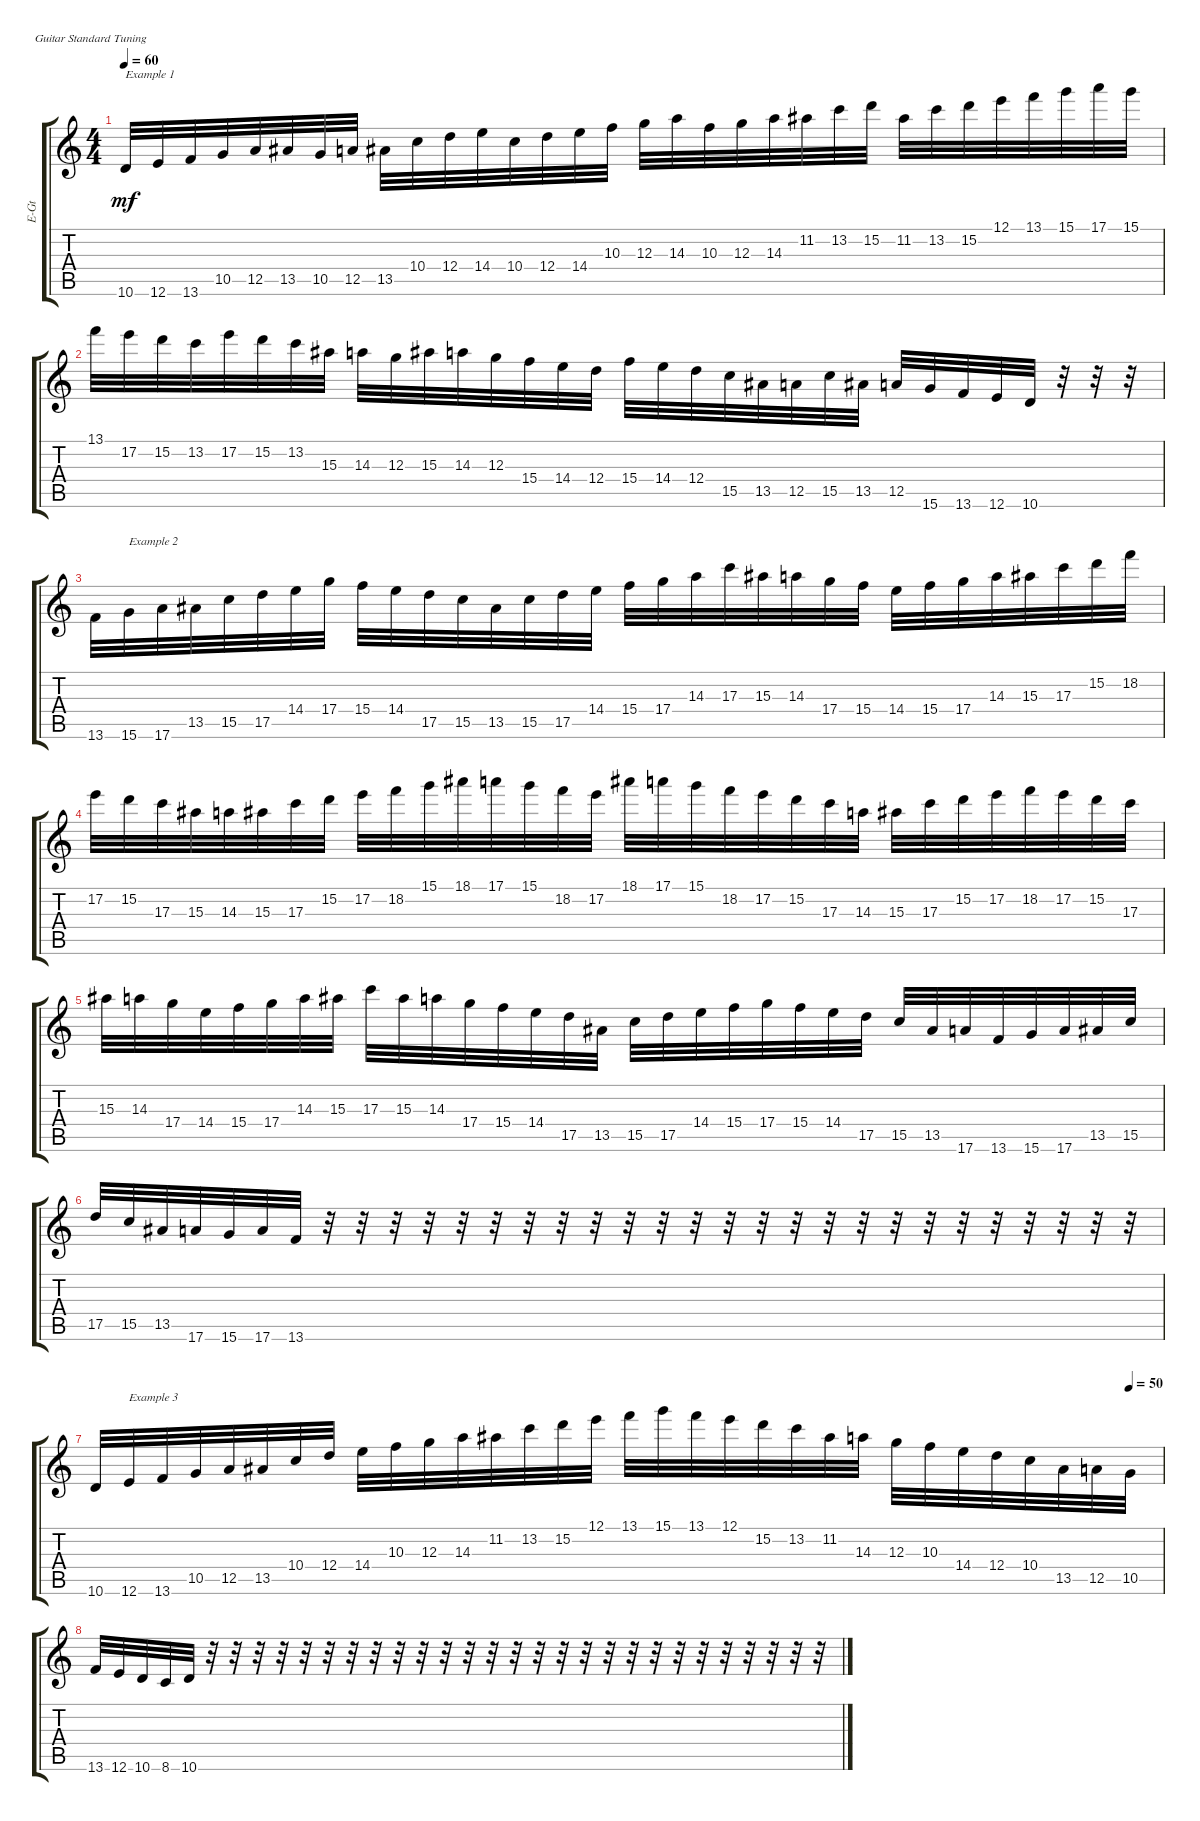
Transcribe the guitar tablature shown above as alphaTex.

\defaultSystemsLayout 4
\bracketExtendMode groupsimilarinstruments
\otherSystemsTrackNameOrientation horizontal
\track ("Electric Guitar" "E-Gt") {instrument overdrivenguitar}
\staff {score tabs}
\tuning (E4 B3 G3 D3 A2 E2)
\ts (4 4)
\tempo 60
\clef g2
\ks c
10.6.32{txt "Example 1" dy mf instrument overdrivenguitar beam Up} 12.6.32{beam Up} 13.6.32{beam Up} 10.5.32{beam Up} 12.5.32{beam Up} 13.5{acc #}.32{beam Up} 10.5.32{beam Up} 12.5.32{beam Up} 13.5{acc #}.32{beam Down} 10.4.32{beam Down} 12.4.32{beam Down} 14.4.32{beam Down} 10.4.32{beam Down} 12.4.32{beam Down} 14.4.32{beam Down} 10.3.32{beam Down} 12.3.32{beam Down} 14.3.32{beam Down} 10.3.32{beam Down} 12.3.32{beam Down} 14.3.32{beam Down} 11.2{acc #}.32{beam Down} 13.2.32{beam Down} 15.2.32{beam Down} 11.2{acc #}.32{beam Down} 13.2.32{beam Down} 15.2.32{beam Down} 12.1.32{beam Down} 13.1.32{beam Down} 15.1.32{beam Down} 17.1.32{beam Down} 15.1.32{beam Down} |
13.1.32{beam Down} 17.2.32{beam Down} 15.2.32{beam Down} 13.2.32{beam Down} 17.2.32{beam Down} 15.2.32{beam Down} 13.2.32{beam Down} 15.3{acc #}.32{beam Down} 14.3.32{beam Down} 12.3.32{beam Down} 15.3{acc #}.32{beam Down} 14.3.32{beam Down} 12.3.32{beam Down} 15.4.32{beam Down} 14.4.32{beam Down} 12.4.32{beam Down} 15.4.32{beam Down} 14.4.32{beam Down} 12.4.32{beam Down} 15.5.32{beam Down} 13.5{acc #}.32{beam Down} 12.5.32{beam Down} 15.5.32{beam Down} 13.5{acc #}.32{beam Down} 12.5.32{beam Up} 15.6.32{beam Up} 13.6.32{beam Up} 12.6.32{beam Up} 10.6.32{beam Up} r.32{beam Up} r.32{beam Up} r.32{beam Up} |
13.6.32{beam Down} 15.6.32{txt "Example 2" beam Down} 17.6.32{beam Down} 13.5{acc #}.32{beam Down} 15.5.32{beam Down} 17.5.32{beam Down} 14.4.32{beam Down} 17.4.32{beam Down} 15.4.32{beam Down} 14.4.32{beam Down} 17.5.32{beam Down} 15.5.32{beam Down} 13.5{acc #}.32{beam Down} 15.5.32{beam Down} 17.5.32{beam Down} 14.4.32{beam Down} 15.4.32{beam Down} 17.4.32{beam Down} 14.3.32{beam Down} 17.3.32{beam Down} 15.3{acc #}.32{beam Down} 14.3.32{beam Down} 17.4.32{beam Down} 15.4.32{beam Down} 14.4.32{beam Down} 15.4.32{beam Down} 17.4.32{beam Down} 14.3.32{beam Down} 15.3{acc #}.32{beam Down} 17.3.32{beam Down} 15.2.32{beam Down} 18.2.32{beam Down} |
17.2.32{beam Down} 15.2.32{beam Down} 17.3.32{beam Down} 15.3{acc #}.32{beam Down} 14.3.32{beam Down} 15.3{acc #}.32{beam Down} 17.3.32{beam Down} 15.2.32{beam Down} 17.2.32{beam Down} 18.2.32{beam Down} 15.1.32{beam Down} 18.1{acc #}.32{beam Down} 17.1.32{beam Down} 15.1.32{beam Down} 18.2.32{beam Down} 17.2.32{beam Down} 18.1{acc #}.32{beam Down} 17.1.32{beam Down} 15.1.32{beam Down} 18.2.32{beam Down} 17.2.32{beam Down} 15.2.32{beam Down} 17.3.32{beam Down} 14.3.32{beam Down} 15.3{acc #}.32{beam Down} 17.3.32{beam Down} 15.2.32{beam Down} 17.2.32{beam Down} 18.2.32{beam Down} 17.2.32{beam Down} 15.2.32{beam Down} 17.3.32{beam Down} |
15.3{acc #}.32{beam Down} 14.3.32{beam Down} 17.4.32{beam Down} 14.4.32{beam Down} 15.4.32{beam Down} 17.4.32{beam Down} 14.3.32{beam Down} 15.3{acc #}.32{beam Down} 17.3.32{beam Down} 15.3{acc #}.32{beam Down} 14.3.32{beam Down} 17.4.32{beam Down} 15.4.32{beam Down} 14.4.32{beam Down} 17.5.32{beam Down} 13.5{acc #}.32{beam Down} 15.5.32{beam Down} 17.5.32{beam Down} 14.4.32{beam Down} 15.4.32{beam Down} 17.4.32{beam Down} 15.4.32{beam Down} 14.4.32{beam Down} 17.5.32{beam Down} 15.5.32{beam Up} 13.5{acc #}.32{beam Up} 17.6.32{beam Up} 13.6.32{beam Up} 15.6.32{beam Up} 17.6.32{beam Up} 13.5{acc #}.32{beam Up} 15.5.32{beam Up} |
17.5.32{beam Up} 15.5.32{beam Up} 13.5{acc #}.32{beam Up} 17.6.32{beam Up} 15.6.32{beam Up} 17.6.32{beam Up} 13.6.32{beam Up} r.32{beam Up} r.32{beam Up} r.32{beam Up} r.32{beam Up} r.32{beam Up} r.32{beam Up} r.32{beam Up} r.32{beam Up} r.32{beam Up} r.32{beam Up} r.32{beam Up} r.32{beam Up} r.32{beam Up} r.32{beam Up} r.32{beam Up} r.32{beam Up} r.32{beam Up} r.32{beam Up} r.32{beam Up} r.32{beam Up} r.32{beam Up} r.32{beam Up} r.32{beam Up} r.32{beam Up} r.32{beam Up} |
\tempo (50 0.96875)
10.6.32{beam Up} 12.6.32{txt "Example 3" beam Up} 13.6.32{beam Up} 10.5.32{beam Up} 12.5.32{beam Up} 13.5{acc #}.32{beam Up} 10.4.32{beam Up} 12.4.32{beam Up} 14.4.32{beam Down} 10.3.32{beam Down} 12.3.32{beam Down} 14.3.32{beam Down} 11.2{acc #}.32{beam Down} 13.2.32{beam Down} 15.2.32{beam Down} 12.1.32{beam Down} 13.1.32{beam Down} 15.1.32{beam Down} 13.1.32{beam Down} 12.1.32{beam Down} 15.2.32{beam Down} 13.2.32{beam Down} 11.2{acc #}.32{beam Down} 14.3.32{beam Down} 12.3.32{beam Down} 10.3.32{beam Down} 14.4.32{beam Down} 12.4.32{beam Down} 10.4.32{beam Down} 13.5{acc #}.32{beam Down} 12.5.32{beam Down} 10.5.32{beam Down} |
13.6.32{beam Up} 12.6.32{beam Up} 10.6.32{beam Up} 8.6.32{beam Up} 10.6.32{beam Up} r.32{beam Up} r.32{beam Up} r.32{beam Up} r.32{beam Up} r.32{beam Up} r.32{beam Up} r.32{beam Up} r.32{beam Up} r.32{beam Up} r.32{beam Up} r.32{beam Up} r.32{beam Up} r.32{beam Up} r.32{beam Up} r.32{beam Up} r.32{beam Up} r.32{beam Up} r.32{beam Up} r.32{beam Up} r.32{beam Up} r.32{beam Up} r.32{beam Up} r.32{beam Up} r.32{beam Up} r.32{beam Up} r.32{beam Up} r.32{beam Up}
